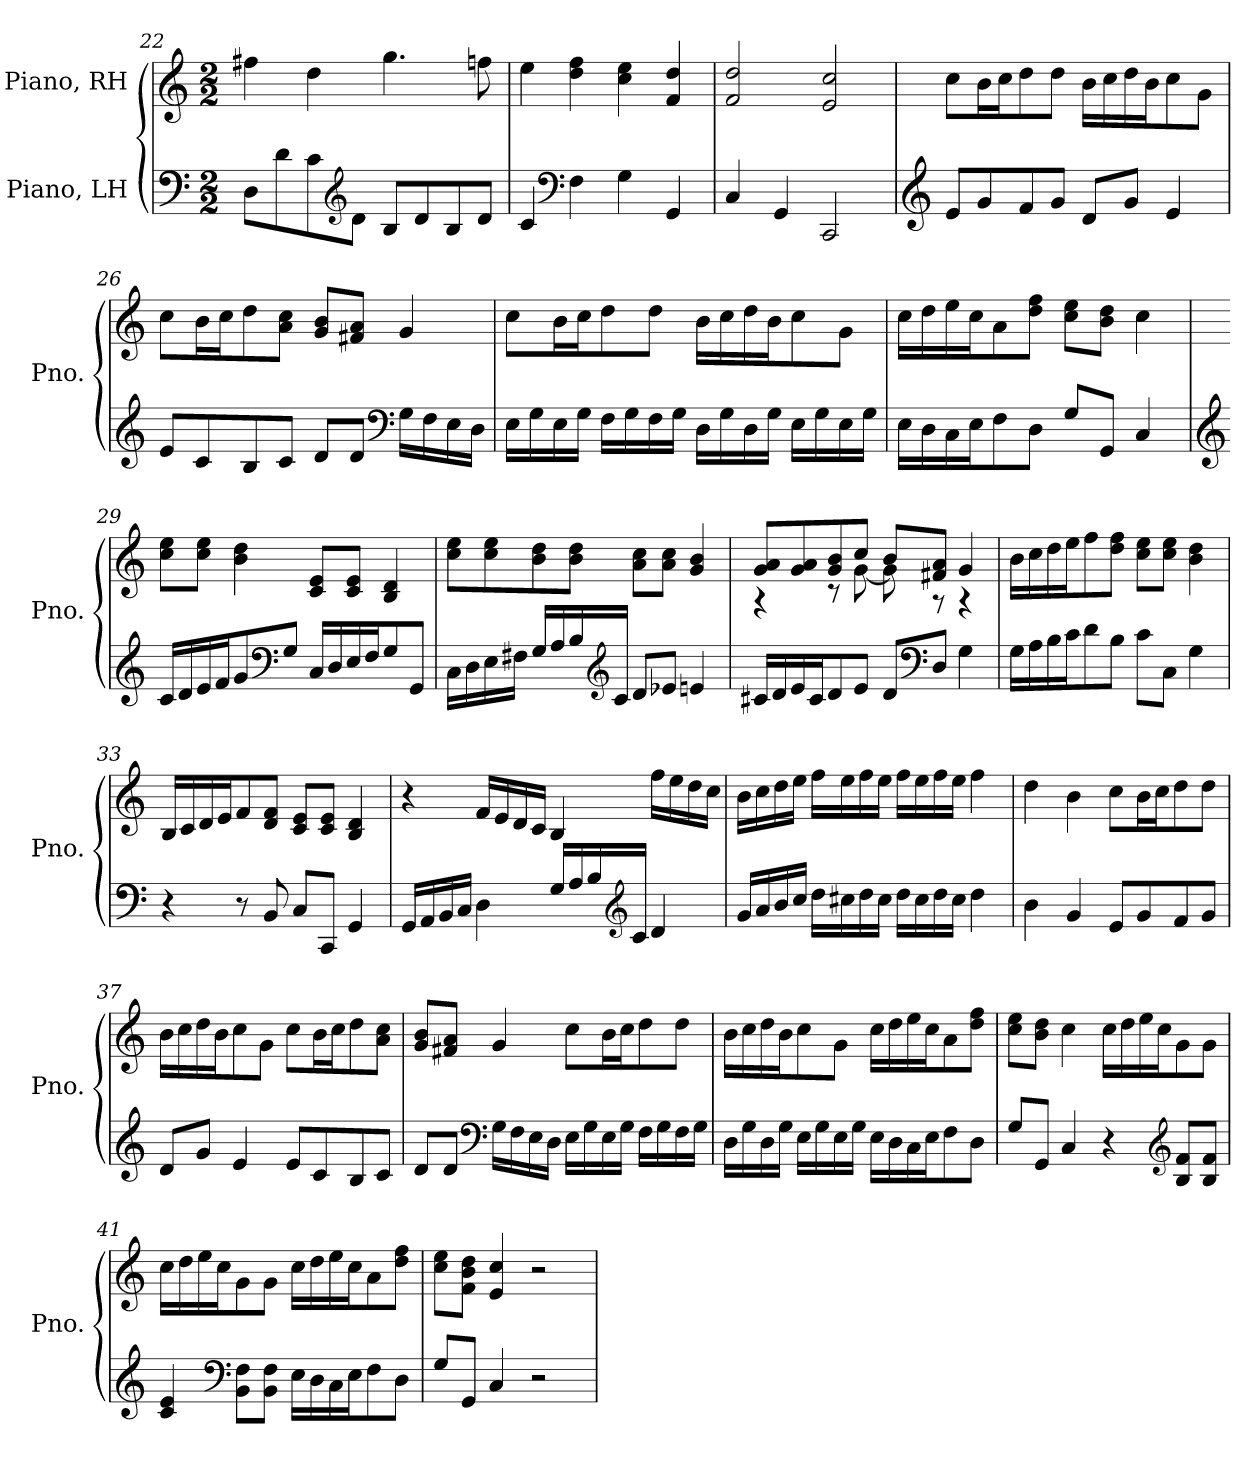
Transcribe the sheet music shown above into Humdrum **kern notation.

**kern	**kern
*part2	*part1
*staff2	*staff1
*I"Piano, LH	*I"Piano, RH
*I'Pno.	*I'Pno.
*clefF4	*clefG2
*k[]	*k[]
*M2/2	*M2/2
=22	=22
8D\L	4ff#X\
8d\	.
8c\	4dd\
*clefG2	*
8d\J	.
8B/L	4.gg\
8d/	.
8B/	.
8d/J	8ffn\
!!LO:LB:g=z
=23	=23
4c/	4ee\
*clefF4	*
4F\	4dd\ 4ff\
4G\	4cc\ 4ee\
4GG/	4f/ 4dd/
=24	=24
4C/	2f/ 2dd/
4GG/	.
2CC/	2e/ 2cc/
=25	=25
*clefG2	*
8e/L	8cc\L
8g/	16b\L
.	16cc\J
8f/	8dd\
8g/J	8dd\J
8d/L	16b\LL
.	16cc\
8g/J	16dd\
.	16b\J
4e/	8cc\
.	8g\J
=26	=26
8e/L	8cc\L
8c/	16b\L
.	16cc\J
8B/	8dd\
8c/J	8a\ 8cc\J
8d/L	8g/ 8b/L
8d/J	8f#X/ 8a/J
*clefF4	*
16G\LL	4g/
16F\	.
16E\	.
16D\JJ	.
!!LO:LB:g=z
=27	=27
16E\LL	8cc\L
16G\	.
16E\	16b\L
16G\JJ	16cc\J
16F\LL	8dd\
16G\	.
16F\	8dd\J
16G\JJ	.
16D\LL	16b\LL
16G\	16cc\
16D\	16dd\
16G\JJ	16b\J
16E\LL	8cc\
16G\	.
16E\	8g\J
16G\JJ	.
=28	=28
16E\LL	16cc\LL
16D\	16dd\
16C\	16ee\
16E\J	16cc\J
8F\	8a\
8D\J	8dd\ 8ff\J
8G/L	8cc\ 8ee\L
8GG/J	8b\ 8dd\J
4C/	4cc\
=29	=29
*clefG2	*
16c/LL	8cc\ 8ee\L
16d/	.
16e/	8cc\ 8ee\J
16f/J	.
8g/	4b\ 4dd\
*clefF4	*
8G/J	.
16C/LL	8c/ 8e/L
16D/	.
16E/	8c/ 8e/J
16F/J	.
8G/	4B/ 4d/
8GG/J	.
!!LO:PB:g=z
=30	=30
16C\LL	8cc\ 8ee\L
16D\	.
16E\	8cc\ 8ee\
16F#X\JJ	.
16G/LL	8b\ 8dd\
16A/	.
16B/	8b\ 8dd\J
*clefG2	*
16c/JJ	.
8d/L	8a\ 8cc\L
8e-X/J	8a\ 8cc\J
4en/	4g/ 4b/
=31	=31
*	*^
16c#X/LL	8g/ 8a/L	4r
16d/	.	.
16e/	8g/ 8a/	.
16c#/J	.	.
8d/	8g/ 8b/	8r
8e/J	8cc/J	[8g\
8d/L	8b/L	8g\]
*clefF4	*	*
8D/J	8f#X/ 8a/J	8r
4G\	4g/	4r
*	*v	*v
=32	=32
16G\LL	16b\LL
16A\	16cc\
16B\	16dd\
16c\J	16ee\J
8d\	8ff\
8B\J	8dd\ 8ff\J
8c\L	8cc\ 8ee\L
8C\J	8cc\ 8ee\J
4G\	4b\ 4dd\
!!LO:LB:g=z
=33	=33
4r	16B/LL
.	16c/
.	16d/
.	16e/J
8r	8f/
8BB/	8d/ 8f/J
8C/L	8c/ 8e/L
8CC/J	8c/ 8e/J
4GG/	4B/ 4d/
=34	=34
16GG/LL	4r
16AA/	.
16BB/	.
16C/JJ	.
4D\	16f/LL
.	16e/
.	16d/
.	16c/JJ
16G/LL	4B/
16A/	.
16B/	.
*clefG2	*
16c/JJ	.
4d/	16ff\LL
.	16ee\
.	16dd\
.	16cc\JJ
=35	=35
16g/LL	16b\LL
16a/	16cc\
16b/	16dd\
16cc/JJ	16ee\JJ
16dd\LL	16ff\LL
16cc#X\	16ee\
16dd\	16ff\
16cc#\JJ	16ee\JJ
16dd\LL	16ff\LL
16cc#\	16ee\
16dd\	16ff\
16cc#\JJ	16ee\JJ
4dd\	4ff\
!!LO:LB:g=z
=36	=36
4b\	4dd\
4g/	4b\
8e/L	8cc\L
8g/	16b\L
.	16cc\J
8f/	8dd\
8g/J	8dd\J
=37	=37
8d/L	16b\LL
.	16cc\
8g/J	16dd\
.	16b\J
4e/	8cc\
.	8g\J
8e/L	8cc\L
8c/	16b\L
.	16cc\J
8B/	8dd\
8c/J	8a\ 8cc\J
=38	=38
8d/L	8g/ 8b/L
8d/J	8f#X/ 8a/J
*clefF4	*
16G\LL	4g/
16F\	.
16E\	.
16D\JJ	.
16E\LL	8cc\L
16G\	.
16E\	16b\L
16G\JJ	16cc\J
16F\LL	8dd\
16G\	.
16F\	8dd\J
16G\JJ	.
!!LO:LB:g=z
=39	=39
16D\LL	16b\LL
16G\	16cc\
16D\	16dd\
16G\JJ	16b\J
16E\LL	8cc\
16G\	.
16E\	8g\J
16G\JJ	.
16E\LL	16cc\LL
16D\	16dd\
16C\	16ee\
16E\J	16cc\J
8F\	8a\
8D\J	8dd\ 8ff\J
=40	=40
8G/L	8cc\ 8ee\L
8GG/J	8b\ 8dd\J
4C/	4cc\
4r	16cc\LL
.	16dd\
.	16ee\
.	16cc\J
*clefG2	*
8B/ 8f/L	8g\
8B/ 8f/J	8g\J
=41	=41
4c/ 4e/	16cc\LL
.	16dd\
.	16ee\
.	16cc\J
*clefF4	*
8BB\ 8F\L	8g\
8BB\ 8F\J	8g\J
16E\LL	16cc\LL
16D\	16dd\
16C\	16ee\
16E\J	16cc\J
8F\	8a\
8D\J	8dd\ 8ff\J
=42	=42
8G/L	8cc\ 8ee\L
8GG/J	8f\ 8b\ 8dd\J
4C/	4e/ 4cc/
2r	2r
=	=
*-	*-
